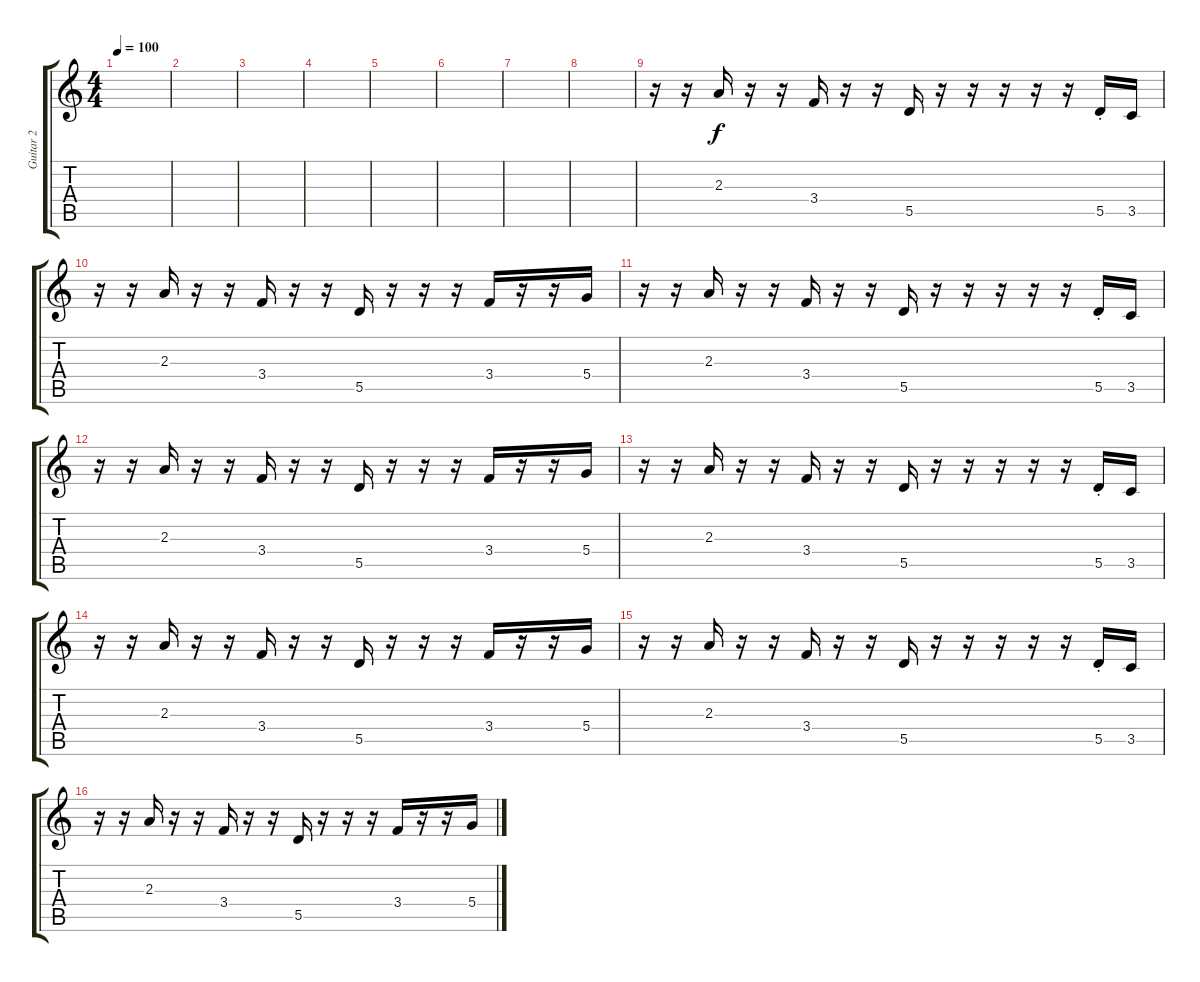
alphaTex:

\track ("Guitar 2" "Guitar 2") {instrument electricguitarmuted}
\staff {score tabs}
\tuning (E4 B3 G3 D3 A2 E2) {hide}
\ts (4 4)
\tempo 100
\clef g2
\ks c
|
|
|
|
|
|
|
|
r.16 r.16 2.3.16 r.16 r.16 3.4.16 r.16 r.16 5.5.16 r.16 r.16 r.16 r.16 r.16 5.5{st}.16 3.5.16 |
r.16 r.16 2.3.16 r.16 r.16 3.4.16 r.16 r.16 5.5.16 r.16 r.16 r.16 3.4.16 r.16 r.16 5.4.16 |
r.16 r.16 2.3.16 r.16 r.16 3.4.16 r.16 r.16 5.5.16 r.16 r.16 r.16 r.16 r.16 5.5{st}.16 3.5.16 |
r.16 r.16 2.3.16 r.16 r.16 3.4.16 r.16 r.16 5.5.16 r.16 r.16 r.16 3.4.16 r.16 r.16 5.4.16 |
r.16 r.16 2.3.16 r.16 r.16 3.4.16 r.16 r.16 5.5.16 r.16 r.16 r.16 r.16 r.16 5.5{st}.16 3.5.16 |
r.16 r.16 2.3.16 r.16 r.16 3.4.16 r.16 r.16 5.5.16 r.16 r.16 r.16 3.4.16 r.16 r.16 5.4.16 |
r.16 r.16 2.3.16 r.16 r.16 3.4.16 r.16 r.16 5.5.16 r.16 r.16 r.16 r.16 r.16 5.5{st}.16 3.5.16 |
r.16 r.16 2.3.16 r.16 r.16 3.4.16 r.16 r.16 5.5.16 r.16 r.16 r.16 3.4.16 r.16 r.16 5.4.16
